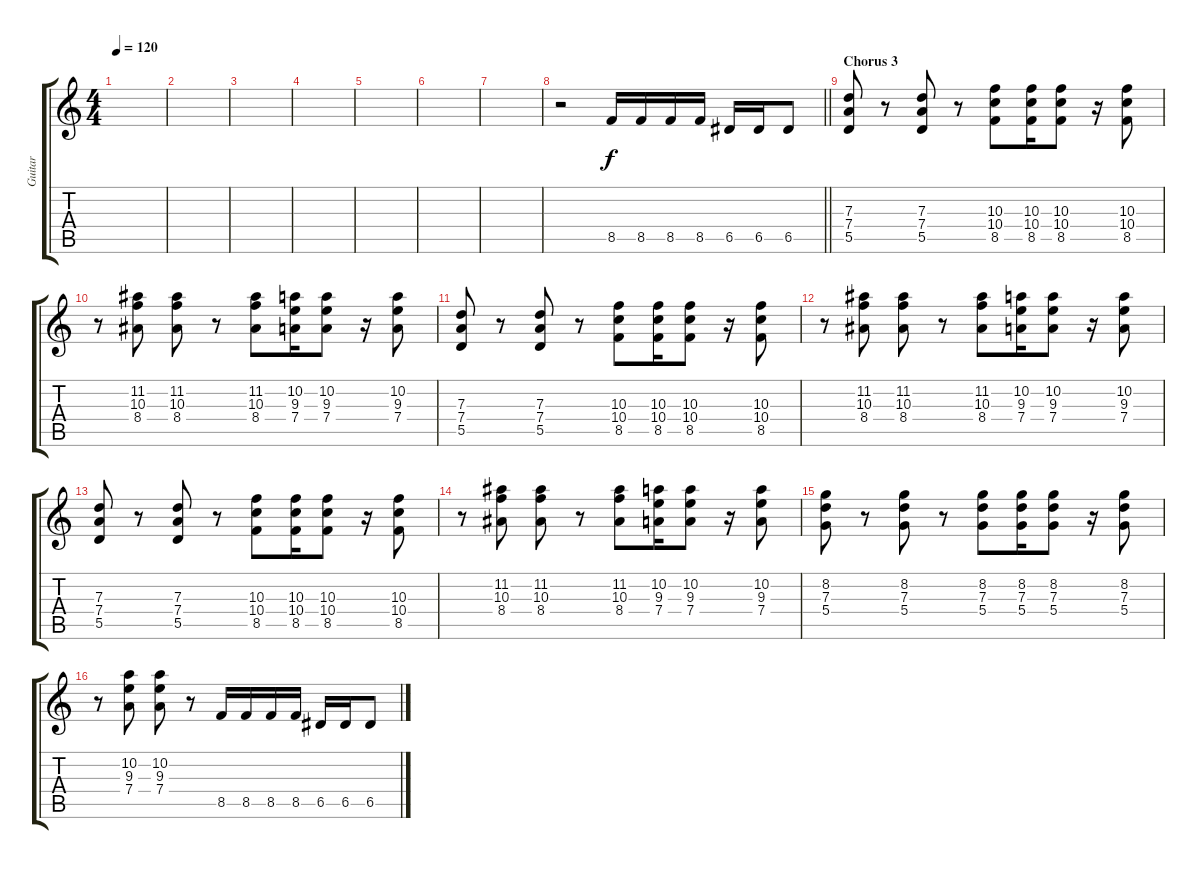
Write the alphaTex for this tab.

\track ("Guitar" "Guitar") {instrument overdrivenguitar}
\staff {score tabs}
\tuning (E4 B3 G3 D3 A2 E2) {hide}
\ts (4 4)
\tempo 120
\clef g2
\ks c
|
|
|
|
|
|
|
\barLineRight lightlight
r.2 8.5.16 8.5.16 8.5.16 8.5.16 6.5.16 6.5.16 6.5.8 |
\section ("" "Chorus 3")
(7.3 7.4 5.5).8 r.8 (7.3 7.4 5.5).8 r.8 (10.3 10.4 8.5).8 (10.3 10.4 8.5).16 (10.3 10.4 8.5).8 r.16 (10.3 10.4 8.5).8 |
r.8 (11.2 10.3 8.4).8 (11.2 10.3 8.4).8 r.8 (11.2 10.3 8.4).8 (10.2 9.3 7.4).16 (10.2 9.3 7.4).8 r.16 (10.2 9.3 7.4).8 |
(7.3 7.4 5.5).8 r.8 (7.3 7.4 5.5).8 r.8 (10.3 10.4 8.5).8 (10.3 10.4 8.5).16 (10.3 10.4 8.5).8 r.16 (10.3 10.4 8.5).8 |
r.8 (11.2 10.3 8.4).8 (11.2 10.3 8.4).8 r.8 (11.2 10.3 8.4).8 (10.2 9.3 7.4).16 (10.2 9.3 7.4).8 r.16 (10.2 9.3 7.4).8 |
(7.3 7.4 5.5).8 r.8 (7.3 7.4 5.5).8 r.8 (10.3 10.4 8.5).8 (10.3 10.4 8.5).16 (10.3 10.4 8.5).8 r.16 (10.3 10.4 8.5).8 |
r.8 (11.2 10.3 8.4).8 (11.2 10.3 8.4).8 r.8 (11.2 10.3 8.4).8 (10.2 9.3 7.4).16 (10.2 9.3 7.4).8 r.16 (10.2 9.3 7.4).8 |
(8.2 7.3 5.4).8 r.8 (8.2 7.3 5.4).8 r.8 (8.2 7.3 5.4).8 (8.2 7.3 5.4).16 (8.2 7.3 5.4).8 r.16 (8.2 7.3 5.4).8 |
r.8 (10.2 9.3 7.4).8 (10.2 9.3 7.4).8 r.8 8.5.16 8.5.16 8.5.16 8.5.16 6.5.16 6.5.16 6.5.8
